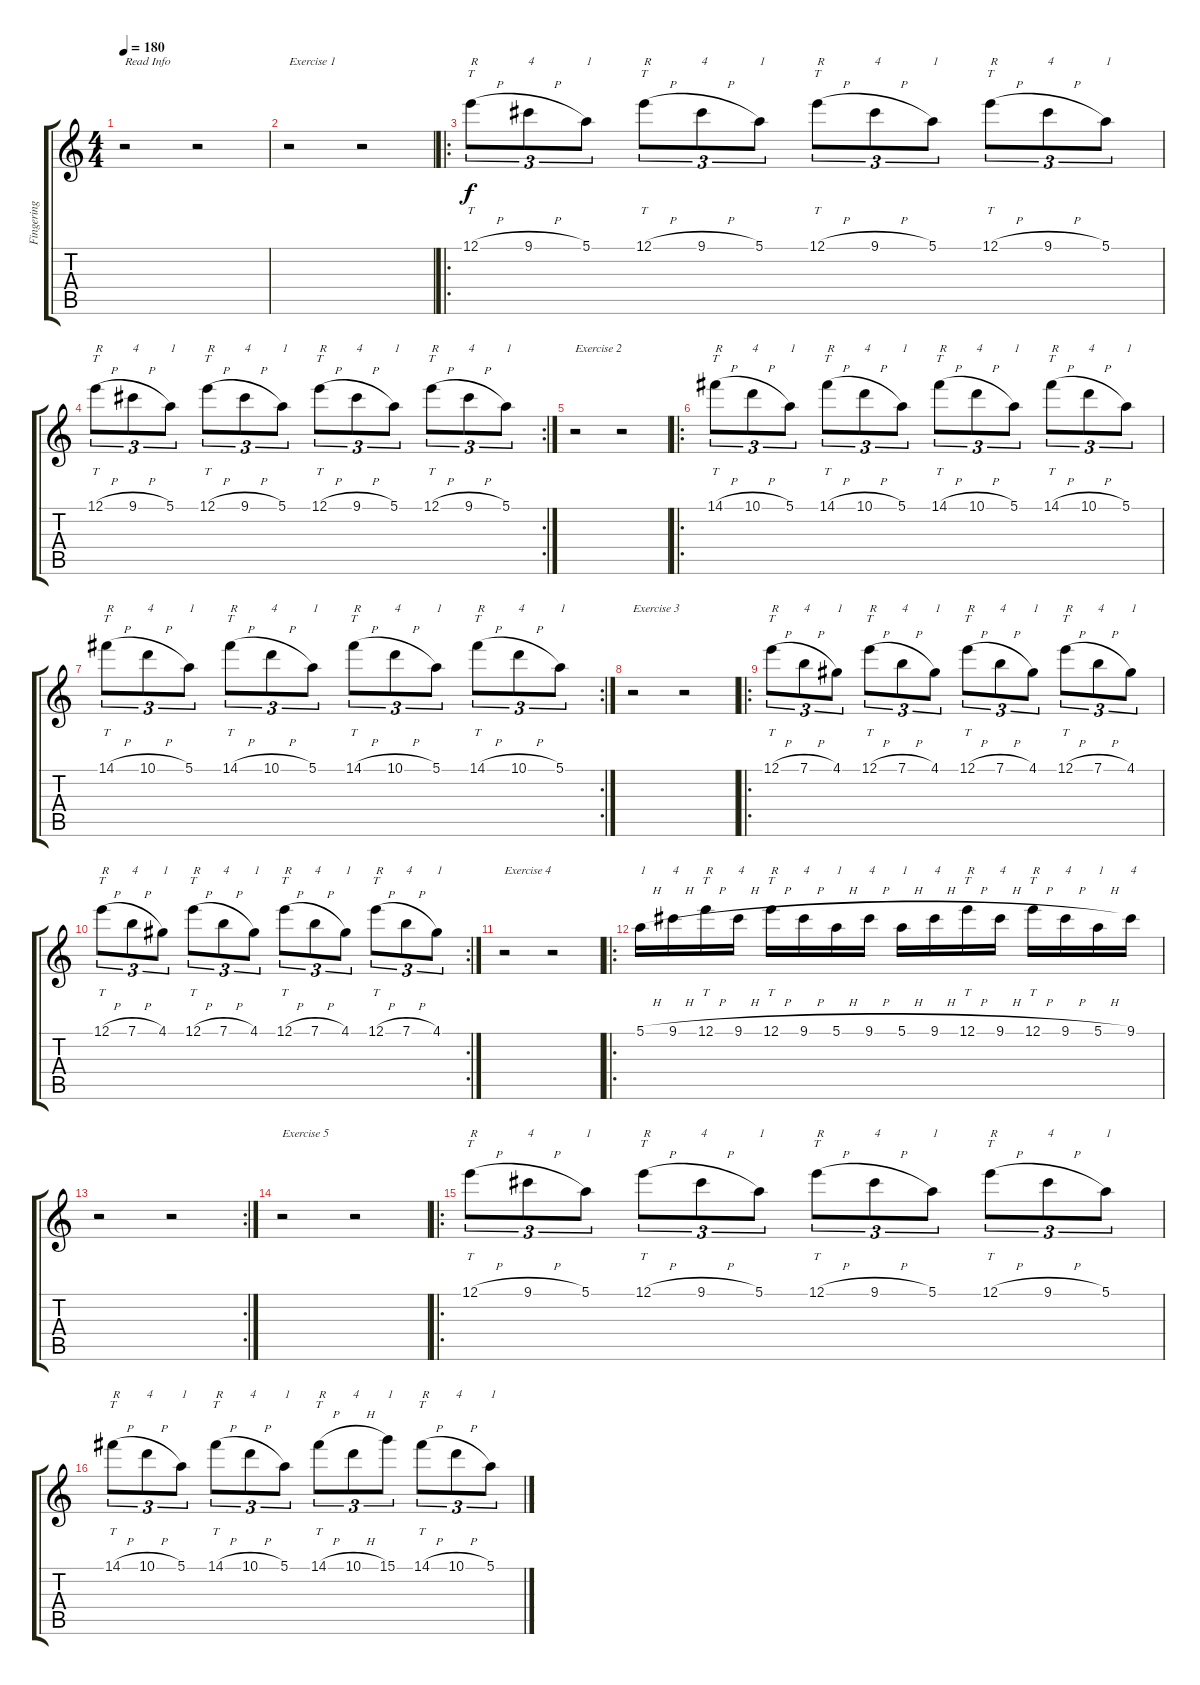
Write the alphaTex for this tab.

\track ("Fingering" "Fingering") {instrument distortionguitar}
\staff {score tabs}
\tuning (E4 B3 G3 D3 A2 E2) {hide}
\ts (4 4)
\tempo 180
\clef g2
\ks c
r.2{txt "Read Info" dy f instrument distortionguitar} r.2 |
r.2{txt "Exercise 1"} r.2 |
\ro
12.1{h}.8{tt tu (3 2) txt "R"} 9.1{h}.8{tu (3 2) txt "4"} 5.1.8{tu (3 2) txt "1"} 12.1{h}.8{tt tu (3 2) txt "R"} 9.1{h}.8{tu (3 2) txt "4"} 5.1.8{tu (3 2) txt "1"} 12.1{h}.8{tt tu (3 2) txt "R"} 9.1{h}.8{tu (3 2) txt "4"} 5.1.8{tu (3 2) txt "1"} 12.1{h}.8{tt tu (3 2) txt "R"} 9.1{h}.8{tu (3 2) txt "4"} 5.1.8{tu (3 2) txt "1"} |
\rc 2
12.1{h}.8{tt tu (3 2) txt "R"} 9.1{h}.8{tu (3 2) txt "4"} 5.1.8{tu (3 2) txt "1"} 12.1{h}.8{tt tu (3 2) txt "R"} 9.1{h}.8{tu (3 2) txt "4"} 5.1.8{tu (3 2) txt "1"} 12.1{h}.8{tt tu (3 2) txt "R"} 9.1{h}.8{tu (3 2) txt "4"} 5.1.8{tu (3 2) txt "1"} 12.1{h}.8{tt tu (3 2) txt "R"} 9.1{h}.8{tu (3 2) txt "4"} 5.1.8{tu (3 2) txt "1"} |
r.2{txt "Exercise 2"} r.2 |
\ro
14.1{h}.8{tt tu (3 2) txt "R"} 10.1{h}.8{tu (3 2) txt "4"} 5.1.8{tu (3 2) txt "1"} 14.1{h}.8{tt tu (3 2) txt "R"} 10.1{h}.8{tu (3 2) txt "4"} 5.1.8{tu (3 2) txt "1"} 14.1{h}.8{tt tu (3 2) txt "R"} 10.1{h}.8{tu (3 2) txt "4"} 5.1.8{tu (3 2) txt "1"} 14.1{h}.8{tt tu (3 2) txt "R"} 10.1{h}.8{tu (3 2) txt "4"} 5.1.8{tu (3 2) txt "1"} |
\rc 2
14.1{h}.8{tt tu (3 2) txt "R"} 10.1{h}.8{tu (3 2) txt "4"} 5.1.8{tu (3 2) txt "1"} 14.1{h}.8{tt tu (3 2) txt "R"} 10.1{h}.8{tu (3 2) txt "4"} 5.1.8{tu (3 2) txt "1"} 14.1{h}.8{tt tu (3 2) txt "R"} 10.1{h}.8{tu (3 2) txt "4"} 5.1.8{tu (3 2) txt "1"} 14.1{h}.8{tt tu (3 2) txt "R"} 10.1{h}.8{tu (3 2) txt "4"} 5.1.8{tu (3 2) txt "1"} |
r.2{txt "Exercise 3"} r.2 |
\ro
12.1{h}.8{tt tu (3 2) txt "R"} 7.1{h}.8{tu (3 2) txt "4"} 4.1.8{tu (3 2) txt "1"} 12.1{h}.8{tt tu (3 2) txt "R"} 7.1{h}.8{tu (3 2) txt "4"} 4.1.8{tu (3 2) txt "1"} 12.1{h}.8{tt tu (3 2) txt "R"} 7.1{h}.8{tu (3 2) txt "4"} 4.1.8{tu (3 2) txt "1"} 12.1{h}.8{tt tu (3 2) txt "R"} 7.1{h}.8{tu (3 2) txt "4"} 4.1.8{tu (3 2) txt "1"} |
\rc 2
12.1{h}.8{tt tu (3 2) txt "R"} 7.1{h}.8{tu (3 2) txt "4"} 4.1.8{tu (3 2) txt "1"} 12.1{h}.8{tt tu (3 2) txt "R"} 7.1{h}.8{tu (3 2) txt "4"} 4.1.8{tu (3 2) txt "1"} 12.1{h}.8{tt tu (3 2) txt "R"} 7.1{h}.8{tu (3 2) txt "4"} 4.1.8{tu (3 2) txt "1"} 12.1{h}.8{tt tu (3 2) txt "R"} 7.1{h}.8{tu (3 2) txt "4"} 4.1.8{tu (3 2) txt "1"} |
r.2{txt "Exercise 4"} r.2 |
\ro
5.1{h}.16{txt "1"} 9.1{h}.16{txt "4"} 12.1{h}.16{tt txt "R"} 9.1{h}.16{txt "4"} 12.1{h}.16{tt txt "R"} 9.1{h}.16{txt "4"} 5.1{h}.16{txt "1"} 9.1{h}.16{txt "4"} 5.1{h}.16{txt "1"} 9.1{h}.16{txt "4"} 12.1{h}.16{tt txt "R"} 9.1{h}.16{txt "4"} 12.1{h}.16{tt txt "R"} 9.1{h}.16{txt "4"} 5.1{h}.16{txt "1"} 9.1.16{txt "4"} |
\rc 2
r.2 r.2 |
r.2{txt "Exercise 5"} r.2 |
\ro
12.1{h}.8{tt tu (3 2) txt "R"} 9.1{h}.8{tu (3 2) txt "4"} 5.1.8{tu (3 2) txt "1"} 12.1{h}.8{tt tu (3 2) txt "R"} 9.1{h}.8{tu (3 2) txt "4"} 5.1.8{tu (3 2) txt "1"} 12.1{h}.8{tt tu (3 2) txt "R"} 9.1{h}.8{tu (3 2) txt "4"} 5.1.8{tu (3 2) txt "1"} 12.1{h}.8{tt tu (3 2) txt "R"} 9.1{h}.8{tu (3 2) txt "4"} 5.1.8{tu (3 2) txt "1"} |
14.1{h}.8{tt tu (3 2) txt "R"} 10.1{h}.8{tu (3 2) txt "4"} 5.1.8{tu (3 2) txt "1"} 14.1{h}.8{tt tu (3 2) txt "R"} 10.1{h}.8{tu (3 2) txt "4"} 5.1.8{tu (3 2) txt "1"} 14.1{h}.8{tt tu (3 2) txt "R"} 10.1{h}.8{tu (3 2) txt "4"} 15.1.8{tu (3 2) txt "1"} 14.1{h}.8{tt tu (3 2) txt "R"} 10.1{h}.8{tu (3 2) txt "4"} 5.1.8{tu (3 2) txt "1"}
